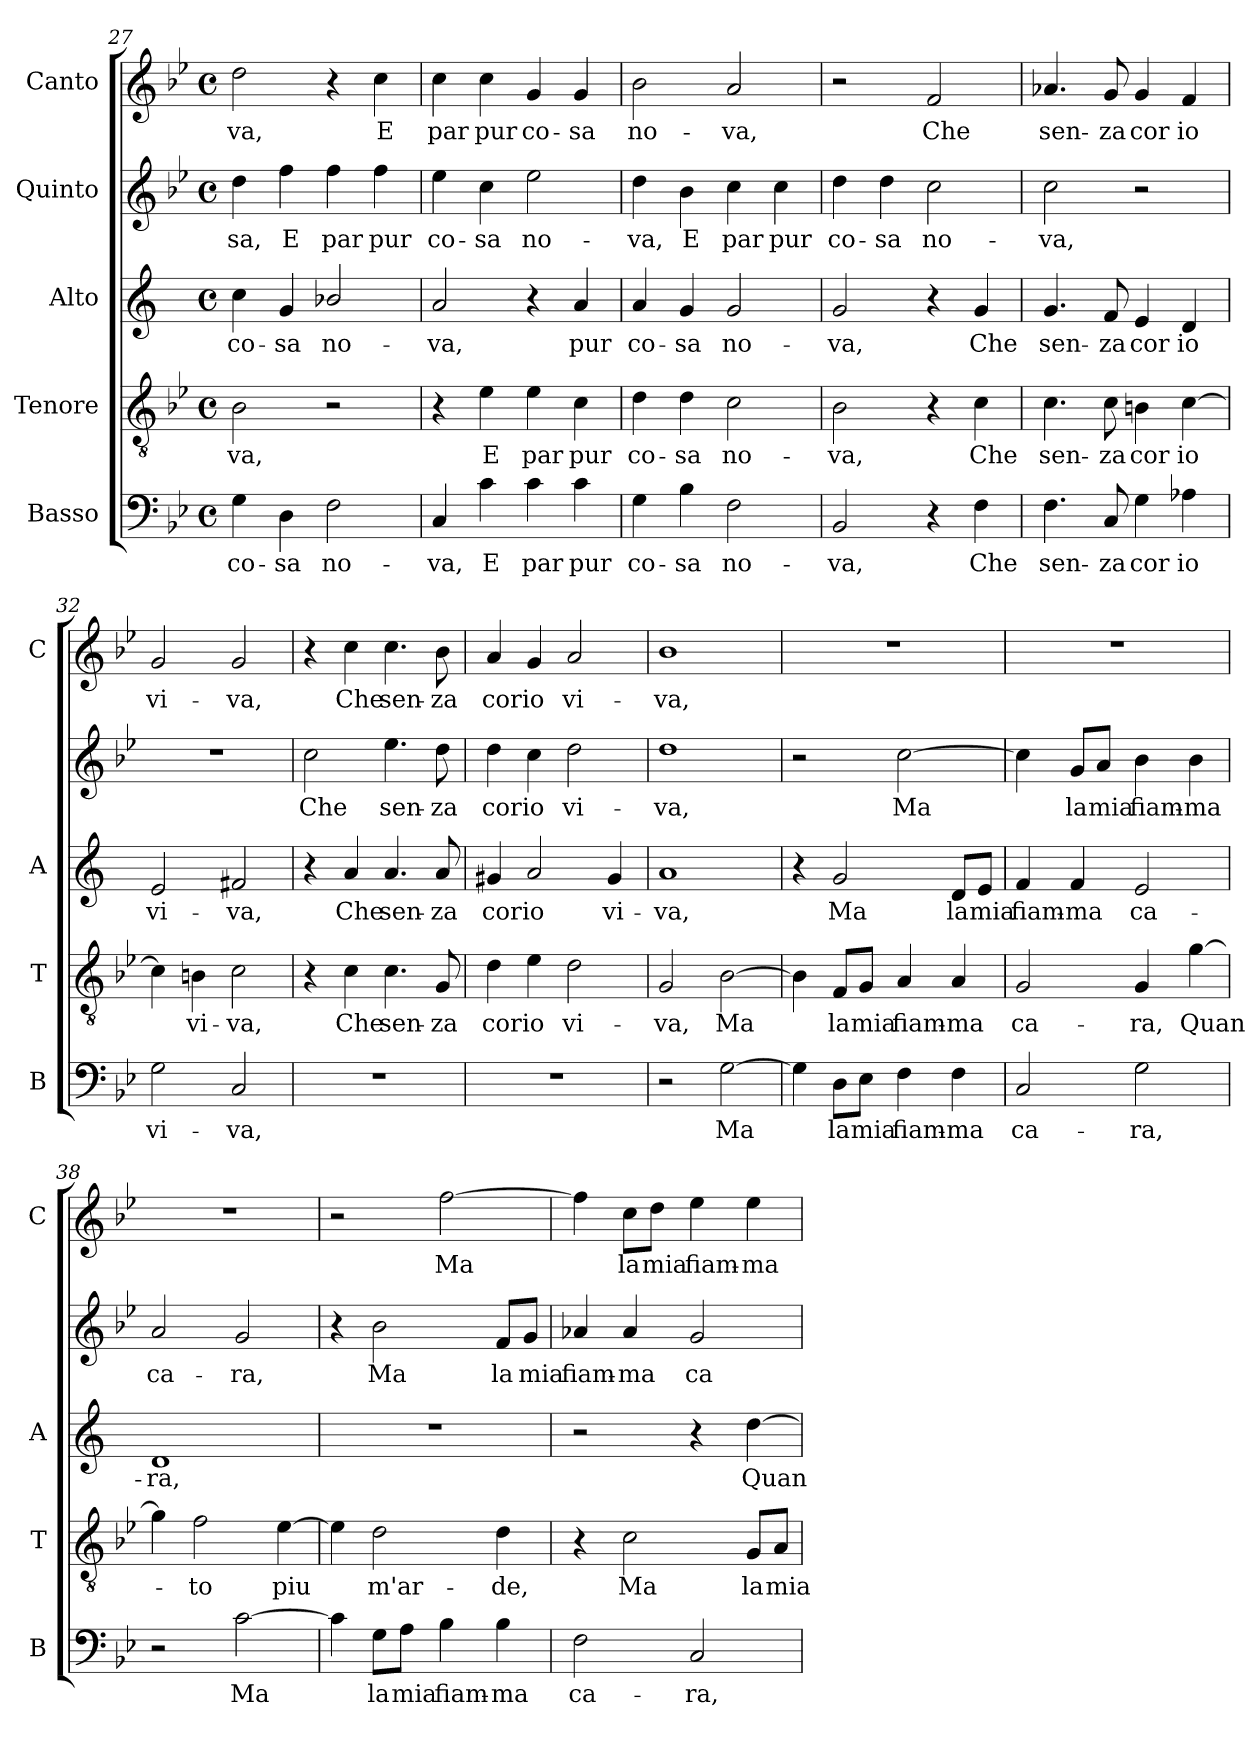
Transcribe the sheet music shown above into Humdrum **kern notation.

**kern	**text	**kern	**text	**kern	**text	**kern	**text	**kern	**text
*part5	*part5	*part4	*part4	*part3	*part3	*part2	*part2	*part1	*part1
*staff5	*staff5	*staff4	*staff4	*staff3	*staff3	*staff2	*staff2	*staff1	*staff1
*I"Basso	*	*I"Tenore	*	*I"Alto	*	*I"Quinto	*	*I"Canto	*
*I'B	*	*I'T	*	*I'A	*	*	*	*I'C	*
*clefF4	*	*clefGv2	*	*clefG2	*	*clefG2	*	*clefG2	*
*	*	*	*	*ITrd1c2	*	*	*	*	*
*k[b-e-]	*	*k[b-e-]	*	*k[b-e-]	*	*k[b-e-]	*	*k[b-e-]	*
*B-:	*	*B-:	*	*B-:	*	*B-:	*	*B-:	*
*M4/4	*	*M4/4	*	*M4/4	*	*M4/4	*	*M4/4	*
*met(c)	*	*met(c)	*	*met(c)	*	*met(c)	*	*met(c)	*
=27	=27	=27	=27	=27	=27	=27	=27	=27	=27
!	!LO:LY:b	!	!LO:LY:b	!	!LO:LY:b	!	!LO:LY:b	!	!LO:LY:b
4G\	co-	2B-\	-va,	4b-\	co-	4dd\	-sa,	2dd\	-va,
!	!LO:LY:b	!	!	!	!LO:LY:b	!	!LO:LY:b	!	!
4D\	-sa	.	.	4f/	-sa	4ff\	E	.	.
!	!LO:LY:b	!	!	!	!LO:LY:b	!	!LO:LY:b	!	!
2F\	no-	2r	.	2a-X/	no-	4ff\	par	4r	.
!	!	!	!	!	!	!	!LO:LY:b	!	!LO:LY:b
.	.	.	.	.	.	4ff\	pur	4cc\	E
=28	=28	=28	=28	=28	=28	=28	=28	=28	=28
!	!LO:LY:b	!	!	!	!LO:LY:b	!	!LO:LY:b	!	!LO:LY:b
4C/	-va,	4r	.	2g/	-va,	4ee-\	co-	4cc\	par
!	!LO:LY:b	!	!LO:LY:b	!	!	!	!LO:LY:b	!	!LO:LY:b
4c\	E	4e-\	E	.	.	4cc\	-sa	4cc\	pur
!	!LO:LY:b	!	!LO:LY:b	!	!	!	!LO:LY:b	!	!LO:LY:b
4c\	par	4e-\	par	4r	.	2ee-\	no-	4g/	co-
!	!LO:LY:b	!	!LO:LY:b	!	!LO:LY:b	!	!	!	!LO:LY:b
4c\	pur	4c\	pur	4g/	pur	.	.	4g/	-sa
!!LO:LB:g=z
=29	=29	=29	=29	=29	=29	=29	=29	=29	=29
!	!LO:LY:b	!	!LO:LY:b	!	!LO:LY:b	!	!LO:LY:b	!	!LO:LY:b
4G\	co-	4d\	co-	4g/	co-	4dd\	-va,	2b-\	no-
!	!LO:LY:b	!	!LO:LY:b	!	!LO:LY:b	!	!LO:LY:b	!	!
4B-\	-sa	4d\	-sa	4f/	-sa	4b-\	E	.	.
!	!LO:LY:b	!	!LO:LY:b	!	!LO:LY:b	!	!LO:LY:b	!	!LO:LY:b
2F\	no-	2c\	no-	2f/	no-	4cc\	par	2a/	-va,
!	!	!	!	!	!	!	!LO:LY:b	!	!
.	.	.	.	.	.	4cc\	pur	.	.
=30	=30	=30	=30	=30	=30	=30	=30	=30	=30
!	!LO:LY:b	!	!LO:LY:b	!	!LO:LY:b	!	!LO:LY:b	!	!
2BB-/	-va,	2B-\	-va,	2f/	-va,	4dd\	co-	2r	.
!	!	!	!	!	!	!	!LO:LY:b	!	!
.	.	.	.	.	.	4dd\	-sa	.	.
!	!	!	!	!	!	!	!LO:LY:b	!	!LO:LY:b
4r	.	4r	.	4r	.	2cc\	no-	2f/	Che
!	!LO:LY:b	!	!LO:LY:b	!	!LO:LY:b	!	!	!	!
4F\	Che	4c\	Che	4f/	Che	.	.	.	.
=31	=31	=31	=31	=31	=31	=31	=31	=31	=31
!	!LO:LY:b	!	!LO:LY:b	!	!LO:LY:b	!	!LO:LY:b	!	!LO:LY:b
4.F\	sen-	4.c\	sen-	4.f/	sen-	2cc\	-va,	4.a-X/	sen-
!	!LO:LY:b	!	!LO:LY:b	!	!LO:LY:b	!	!	!	!LO:LY:b
8C/	-za	8c\	-za	8e-/	-za	.	.	8g/	-za
!	!LO:LY:b	!	!LO:LY:b	!	!LO:LY:b	!	!	!	!LO:LY:b
4G\	cor	4Bn\	cor	4d/	cor	2r	.	4g/	cor
!	!LO:LY:b	!	!LO:LY:b	!	!LO:LY:b	!	!	!	!LO:LY:b
4A-X\	io	[4c\	io	4c/	io	.	.	4f/	io
=32	=32	=32	=32	=32	=32	=32	=32	=32	=32
!	!LO:LY:b	!	!	!	!LO:LY:b	!	!	!	!LO:LY:b
2G\	vi-	4c\]	.	2d/	vi-	1r	.	2g/	vi-
!	!	!	!LO:LY:b	!	!	!	!	!	!
.	.	4Bn\	vi-	.	.	.	.	.	.
!	!LO:LY:b	!	!LO:LY:b	!	!LO:LY:b	!	!	!	!LO:LY:b
2C/	-va,	2c\	-va,	2en/	-va,	.	.	2g/	-va,
=33	=33	=33	=33	=33	=33	=33	=33	=33	=33
!	!	!	!	!	!	!	!LO:LY:b	!	!
1r	.	4r	.	4r	.	2cc\	Che	4r	.
!	!	!	!LO:LY:b	!	!LO:LY:b	!	!	!	!LO:LY:b
.	.	4c\	Che	4g/	Che	.	.	4cc\	Che
!	!	!	!LO:LY:b	!	!LO:LY:b	!	!LO:LY:b	!	!LO:LY:b
.	.	4.c\	sen-	4.g/	sen-	4.ee-\	sen-	4.cc\	sen-
!	!	!	!LO:LY:b	!	!LO:LY:b	!	!LO:LY:b	!	!LO:LY:b
.	.	8G/	-za	8g/	-za	8dd\	-za	8b-\	-za
=34	=34	=34	=34	=34	=34	=34	=34	=34	=34
!	!	!	!LO:LY:b	!	!LO:LY:b	!	!LO:LY:b	!	!LO:LY:b
1r	.	4d\	cor	4f#X/	cor	4dd\	cor	4a/	cor
!	!	!	!LO:LY:b	!	!LO:LY:b	!	!LO:LY:b	!	!LO:LY:b
.	.	4e-\	io	2g/	io	4cc\	io	4g/	io
!	!	!	!LO:LY:b	!	!	!	!LO:LY:b	!	!LO:LY:b
.	.	2d\	vi-	.	.	2dd\	vi-	2a/	vi-
!	!	!	!	!	!LO:LY:b	!	!	!	!
.	.	.	.	4f#/	vi-	.	.	.	.
=35	=35	=35	=35	=35	=35	=35	=35	=35	=35
!	!	!	!LO:LY:b	!	!LO:LY:b	!	!LO:LY:b	!	!LO:LY:b
2r	.	2G/	-va,	1g	-va,	1dd	-va,	1b-	-va,
!	!LO:LY:b	!	!LO:LY:b	!	!	!	!	!	!
[2G\	Ma	[2B-\	Ma	.	.	.	.	.	.
!!LO:LB:g=z
=36	=36	=36	=36	=36	=36	=36	=36	=36	=36
4G\]	.	4B-\]	.	4r	.	2r	.	1r	.
!	!LO:LY:b	!	!LO:LY:b	!	!LO:LY:b	!	!	!	!
8D\L	la	8F/L	la	2f/	Ma	.	.	.	.
!	!LO:LY:b	!	!LO:LY:b	!	!	!	!	!	!
8E-\J	mia	8G/J	mia	.	.	.	.	.	.
!	!LO:LY:b	!	!LO:LY:b	!	!	!	!LO:LY:b	!	!
4F\	fiam-	4A/	fiam-	.	.	[2cc\	Ma	.	.
!	!LO:LY:b	!	!LO:LY:b	!	!LO:LY:b	!	!	!	!
4F\	-ma	4A/	-ma	8c/L	la	.	.	.	.
!	!	!	!	!	!LO:LY:b	!	!	!	!
.	.	.	.	8d/J	mia	.	.	.	.
=37	=37	=37	=37	=37	=37	=37	=37	=37	=37
!	!LO:LY:b	!	!LO:LY:b	!	!LO:LY:b	!	!	!	!
2C/	ca-	2G/	ca-	4e-/	fiam-	4cc\]	.	1r	.
!	!	!	!	!	!LO:LY:b	!	!LO:LY:b	!	!
.	.	.	.	4e-/	-ma	8g/L	la	.	.
!	!	!	!	!	!	!	!LO:LY:b	!	!
.	.	.	.	.	.	8a/J	mia	.	.
!	!LO:LY:b	!	!LO:LY:b	!	!LO:LY:b	!	!LO:LY:b	!	!
2G\	-ra,	4G/	-ra,	2d/	ca-	4b-\	fiam-	.	.
!	!	!	!LO:LY:b	!	!	!	!LO:LY:b	!	!
.	.	[4g\	Quan-	.	.	4b-\	-ma	.	.
=38	=38	=38	=38	=38	=38	=38	=38	=38	=38
!	!	!	!	!	!LO:LY:b	!	!LO:LY:b	!	!
2r	.	4g\]	.	1c	-ra,	2a/	ca-	1r	.
!	!	!	!LO:LY:b	!	!	!	!	!	!
.	.	2f\	-to	.	.	.	.	.	.
!	!LO:LY:b	!	!	!	!	!	!LO:LY:b	!	!
[2c\	Ma	.	.	.	.	2g/	-ra,	.	.
!	!	!	!LO:LY:b	!	!	!	!	!	!
.	.	[4e-\	piu	.	.	.	.	.	.
=39	=39	=39	=39	=39	=39	=39	=39	=39	=39
4c\]	.	4e-\]	.	1r	.	4r	.	2r	.
!	!LO:LY:b	!	!LO:LY:b	!	!	!	!LO:LY:b	!	!
8G\L	la	2d\	m'ar-	.	.	2b-\	Ma	.	.
!	!LO:LY:b	!	!	!	!	!	!	!	!
8A\J	mia	.	.	.	.	.	.	.	.
!	!LO:LY:b	!	!	!	!	!	!	!	!LO:LY:b
4B-\	fiam-	.	.	.	.	.	.	[2ff\	Ma
!	!LO:LY:b	!	!LO:LY:b	!	!	!	!LO:LY:b	!	!
4B-\	-ma	4d\	-de,	.	.	8f/L	la	.	.
!	!	!	!	!	!	!	!LO:LY:b	!	!
.	.	.	.	.	.	8g/J	mia	.	.
=40	=40	=40	=40	=40	=40	=40	=40	=40	=40
!	!LO:LY:b	!	!	!	!	!	!LO:LY:b	!	!
2F\	ca-	4r	.	2r	.	4a-X/	fiam-	4ff\]	.
!	!	!	!LO:LY:b	!	!	!	!LO:LY:b	!	!LO:LY:b
.	.	2c\	Ma	.	.	4a-/	-ma	8cc\L	la
!	!	!	!	!	!	!	!	!	!LO:LY:b
.	.	.	.	.	.	.	.	8dd\J	mia
!	!LO:LY:b	!	!	!	!	!	!LO:LY:b	!	!LO:LY:b
2C/	-ra,	.	.	4r	.	2g/	ca-	4ee-\	fiam-
!	!	!	!LO:LY:b	!	!LO:LY:b	!	!	!	!LO:LY:b
.	.	8G/L	la	[4cc\	Quan-	.	.	4ee-\	-ma
!	!	!	!LO:LY:b	!	!	!	!	!	!
.	.	8A/J	mia	.	.	.	.	.	.
=	=	=	=	=	=	=	=	=	=
*-	*-	*-	*-	*-	*-	*-	*-	*-	*-
